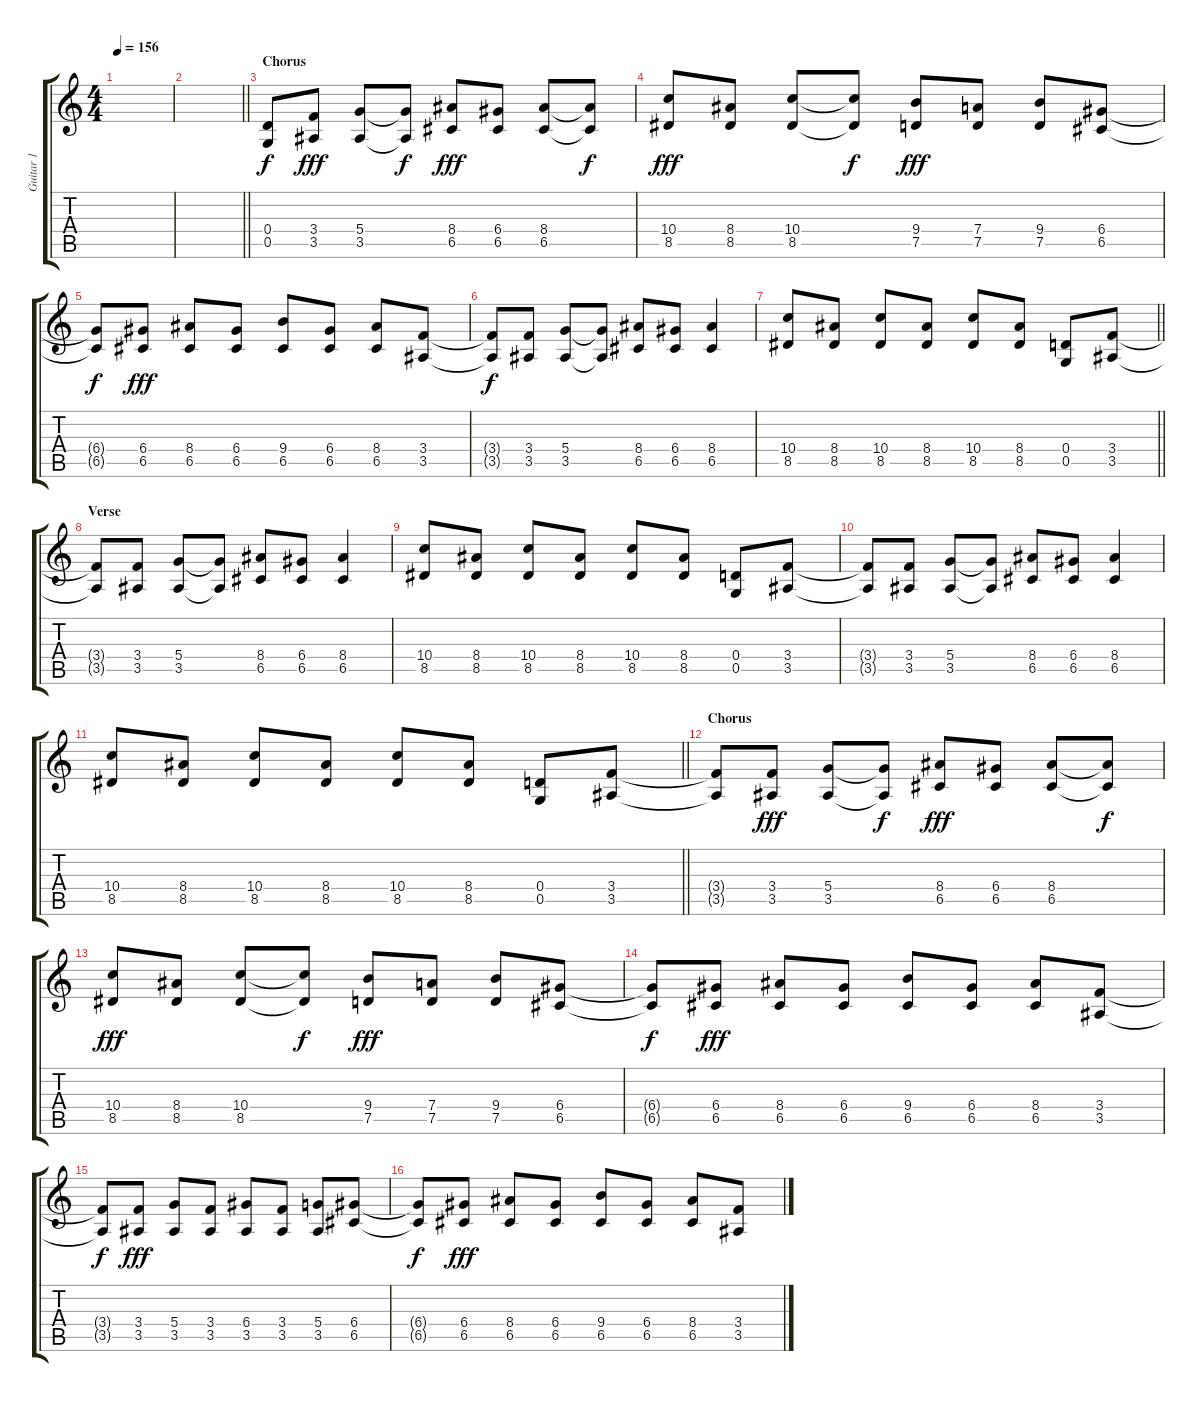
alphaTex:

\track ("Guitar 1" "Guitar 1") {instrument electricguitarclean}
\staff {score tabs}
\tuning (E4 B3 G3 D3 G2 E2) {hide}
\ts (4 4)
\tempo 156
\clef g2
\ks c
|
\barLineRight lightlight
|
\section ("" "Chorus")
(0.4 0.5).8 (3.4 3.5).8{dy fff} (5.4 3.5).8 (5.4{t} 3.5{t}).8{dy f} (8.4 6.5).8{dy fff} (6.4 6.5).8 (8.4 6.5).8 (8.4{t} 6.5{t}).8{dy f} |
(10.4 8.5).8{dy fff} (8.4 8.5).8 (10.4 8.5).8 (10.4{t} 8.5{t}).8{dy f} (9.4 7.5).8{dy fff} (7.4 7.5).8 (9.4 7.5).8 (6.4 6.5).8 |
(6.4{t} 6.5{t}).8{dy f} (6.4 6.5).8{dy fff} (8.4 6.5).8 (6.4 6.5).8 (9.4 6.5).8 (6.4 6.5).8 (8.4 6.5).8 (3.4 3.5).8 |
(3.4{t} 3.5{t}).8{dy f} (3.4 3.5).8 (5.4 3.5).8 (5.4{t} 3.5{t}).8 (8.4 6.5).8 (6.4 6.5).8 (8.4 6.5).4 |
\barLineRight lightlight
(10.4 8.5).8 (8.4 8.5).8 (10.4 8.5).8 (8.4 8.5).8 (10.4 8.5).8 (8.4 8.5).8 (0.4 0.5).8 (3.4 3.5).8 |
\section ("" "Verse")
(3.4{t} 3.5{t}).8 (3.4 3.5).8 (5.4 3.5).8 (5.4{t} 3.5{t}).8 (8.4 6.5).8 (6.4 6.5).8 (8.4 6.5).4 |
(10.4 8.5).8 (8.4 8.5).8 (10.4 8.5).8 (8.4 8.5).8 (10.4 8.5).8 (8.4 8.5).8 (0.4 0.5).8 (3.4 3.5).8 |
(3.4{t} 3.5{t}).8 (3.4 3.5).8 (5.4 3.5).8 (5.4{t} 3.5{t}).8 (8.4 6.5).8 (6.4 6.5).8 (8.4 6.5).4 |
\barLineRight lightlight
(10.4 8.5).8 (8.4 8.5).8 (10.4 8.5).8 (8.4 8.5).8 (10.4 8.5).8 (8.4 8.5).8 (0.4 0.5).8 (3.4 3.5).8 |
\section ("" "Chorus")
(3.4{t} 3.5{t}).8 (3.4 3.5).8{dy fff} (5.4 3.5).8 (5.4{t} 3.5{t}).8{dy f} (8.4 6.5).8{dy fff} (6.4 6.5).8 (8.4 6.5).8 (8.4{t} 6.5{t}).8{dy f} |
(10.4 8.5).8{dy fff} (8.4 8.5).8 (10.4 8.5).8 (10.4{t} 8.5{t}).8{dy f} (9.4 7.5).8{dy fff} (7.4 7.5).8 (9.4 7.5).8 (6.4 6.5).8 |
(6.4{t} 6.5{t}).8{dy f} (6.4 6.5).8{dy fff} (8.4 6.5).8 (6.4 6.5).8 (9.4 6.5).8 (6.4 6.5).8 (8.4 6.5).8 (3.4 3.5).8 |
(3.4{t} 3.5{t}).8{dy f} (3.4 3.5).8{dy fff} (5.4 3.5).8 (3.4 3.5).8 (6.4 3.5).8 (3.4 3.5).8 (5.4 3.5).8 (6.4 6.5).8 |
(6.4{t} 6.5{t}).8{dy f} (6.4 6.5).8{dy fff} (8.4 6.5).8 (6.4 6.5).8 (9.4 6.5).8 (6.4 6.5).8 (8.4 6.5).8 (3.4 3.5).8
